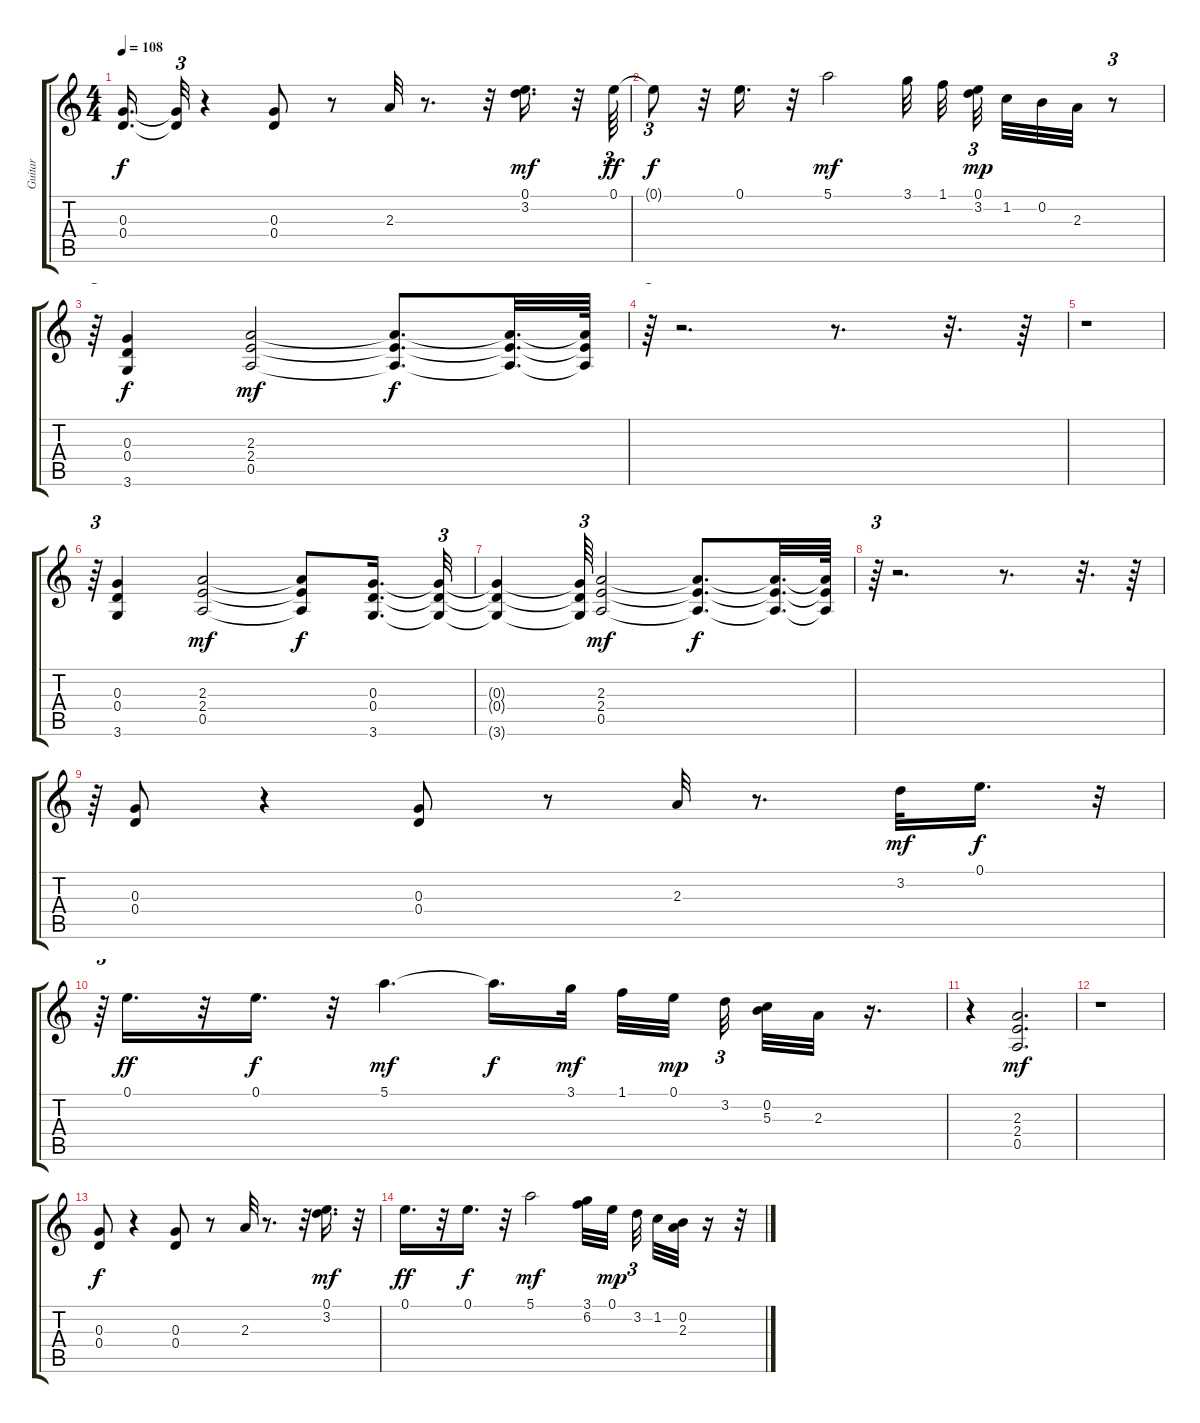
\track ("Guitar" "Guitar") {instrument electricguitarjazz}
\staff {score tabs}
\tuning (E4 B3 G3 D3 A2 E2) {hide}
\ts (4 4)
\tempo 108
\clef g2
\ks c
(0.3{t} 0.4{t}).16{d dy f} (0.3{t} 0.4{t}).32{tu (3 2)} r.4 (0.3 0.4).8 r.8 2.3.32 r.8{d} r.32 (0.1 3.2).16{d dy mf} r.32 0.1.64{tu (3 2) dy ff} |
0.1{t}.8{tu (3 2) dy f} r.32 0.1.16{d} r.32 5.1.2{dy mf} 3.1.32 1.1.32{beam splitsecondary} (0.1 3.2).32{tu (3 2) dy mp beam splitsecondary} 1.2.32 0.2.32 2.3.32 r.8{tu (3 2)} |
r.64{tu (3 2)} (0.3 0.4 3.6).4{dy f} (2.3 2.4 0.5).2{dy mf} (2.3{t} 2.4{t} 0.5{t}).8{d dy f} (2.3{t} 2.4{t} 0.5{t}).32{d} (2.3{t} 2.4{t} 0.5{t}).64 |
r.64{tu (3 2)} r.2{d} r.8{d} r.32{d} r.64 |
r.1 |
r.64{tu (3 2)} (0.3 0.4 3.6).4 (2.3 2.4 0.5).2{dy mf} (2.3{t} 2.4{t} 0.5{t}).8{dy f} (0.3 0.4 3.6).16{d} (0.3{t} 0.4{t} 3.6{t}).32{tu (3 2)} |
(0.3{t} 0.4{t} 3.6{t}).4 (0.3{t} 0.4{t} 3.6{t}).64{tu (3 2)} (2.3 2.4 0.5).2{dy mf} (2.3{t} 2.4{t} 0.5{t}).8{d dy f} (2.3{t} 2.4{t} 0.5{t}).32{d} (2.3{t} 2.4{t} 0.5{t}).64 |
r.64{tu (3 2)} r.2{d} r.8{d} r.32{d} r.64 |
r.64{tu (3 2)} (0.3 0.4).8 r.4 (0.3 0.4).8 r.8 2.3.32 r.8{d} 3.2.32{dy mf} 0.1.16{d dy f} r.32{tu (3 2)} |
r.64{tu (3 2)} 0.1.16{d dy ff} r.32 0.1.16{d dy f} r.32 5.1.4{d dy mf} 5.1{t}.16{d dy f} 3.1.32{dy mf} 1.1.32 0.1.32{dy mp beam splitsecondary} 3.2.32{tu (3 2) beam splitsecondary} (0.2 5.3).32 2.3.32 r.16{d} |
r.4 (2.3 2.4 0.5).2{d dy mf} |
r.1 |
(0.3 0.4).8{dy f} r.4 (0.3 0.4).8 r.8 2.3.32 r.8{d} r.32 (0.1 3.2).16{d dy mf} r.32 |
0.1.16{d dy ff} r.32 0.1.16{d dy f} r.32 5.1.2{dy mf} (3.1 6.2).32 0.1.32{dy mp beam splitsecondary} 3.2.32{tu (3 2) beam splitsecondary} 1.2.32 (0.2 2.3).32 r.16 r.32
